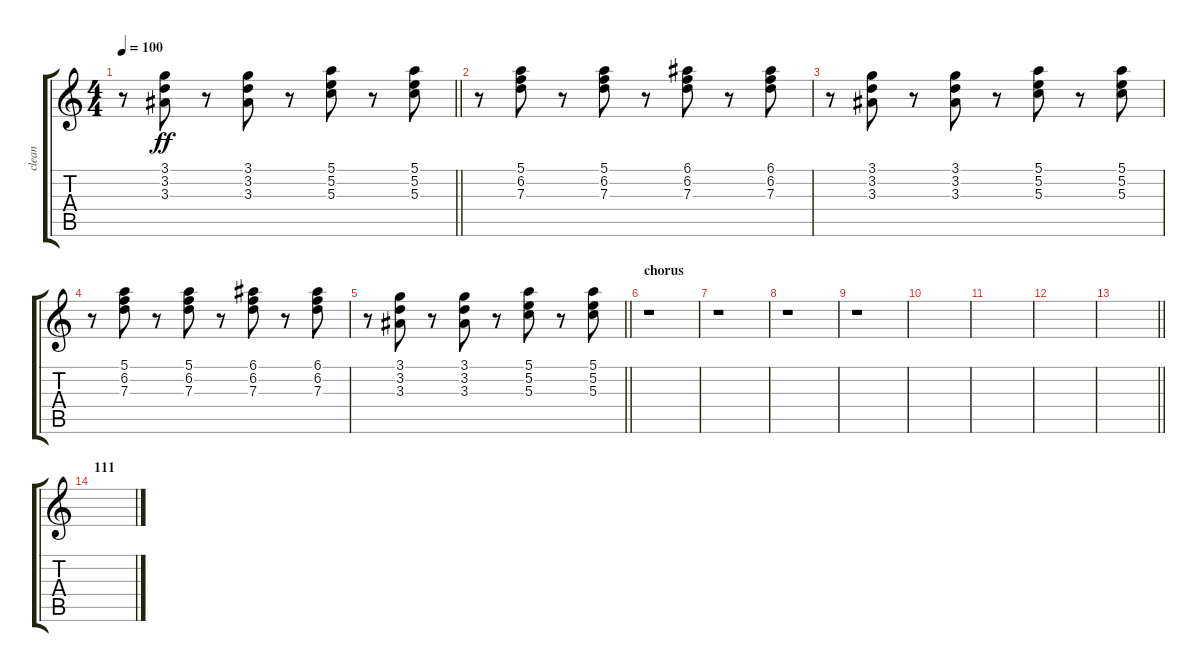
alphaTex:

\track ("clean" "clean") {instrument acousticguitarsteel}
\staff {score tabs}
\tuning (E4 B3 G3 D3 A2 D2) {hide}
\ts (4 4)
\tempo 100
\clef g2
\barLineRight lightlight
\ks c
r.8{dy ff} (3.1 3.2 3.3).8 r.8 (3.1 3.2 3.3).8 r.8 (5.1 5.2 5.3).8 r.8 (5.1 5.2 5.3).8 |
r.8 (5.1 6.2 7.3).8 r.8 (5.1 6.2 7.3).8 r.8 (6.1 6.2 7.3).8 r.8 (6.1 6.2 7.3).8 |
r.8 (3.1 3.2 3.3).8 r.8 (3.1 3.2 3.3).8 r.8 (5.1 5.2 5.3).8 r.8 (5.1 5.2 5.3).8 |
r.8 (5.1 6.2 7.3).8 r.8 (5.1 6.2 7.3).8 r.8 (6.1 6.2 7.3).8 r.8 (6.1 6.2 7.3).8 |
\barLineRight lightlight
r.8 (3.1 3.2 3.3).8 r.8 (3.1 3.2 3.3).8 r.8 (5.1 5.2 5.3).8 r.8 (5.1 5.2 5.3).8 |
\section ("" "chorus")
r.1 |
r.1 |
r.1 |
r.1 |
|
|
|
\barLineRight lightlight
|
\section ("" "111")
